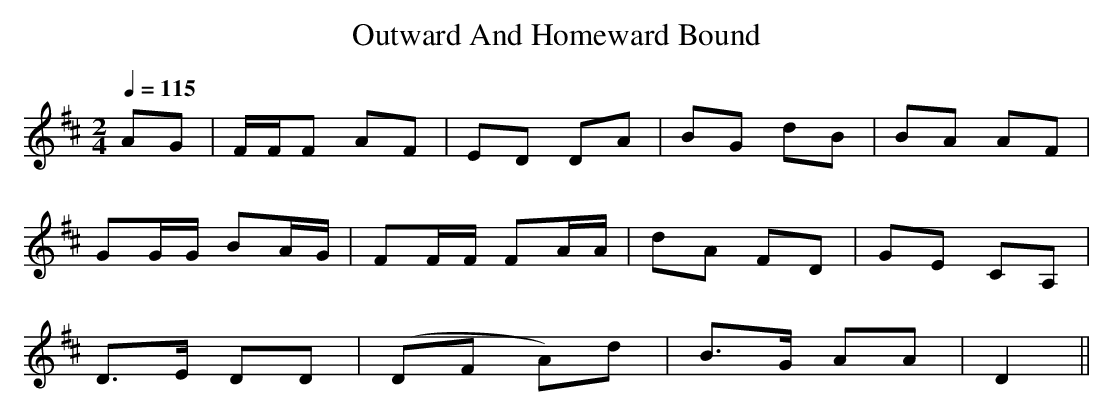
X:1
T:Outward And Homeward Bound
M:2/4
L:1/16
Q:1/4=115
K:D
A2G2|\
FFF2 A2F2|E2D2 D2A2|B2G2 d2B2|B2A2 A2F2|
G2GG B2AG|F2FF F2AA|d2A2 F2D2|G2E2 C2A,2|
D3E  D2D2|(D2F2 A2)d2|B3G  A2A2|D4    ||
